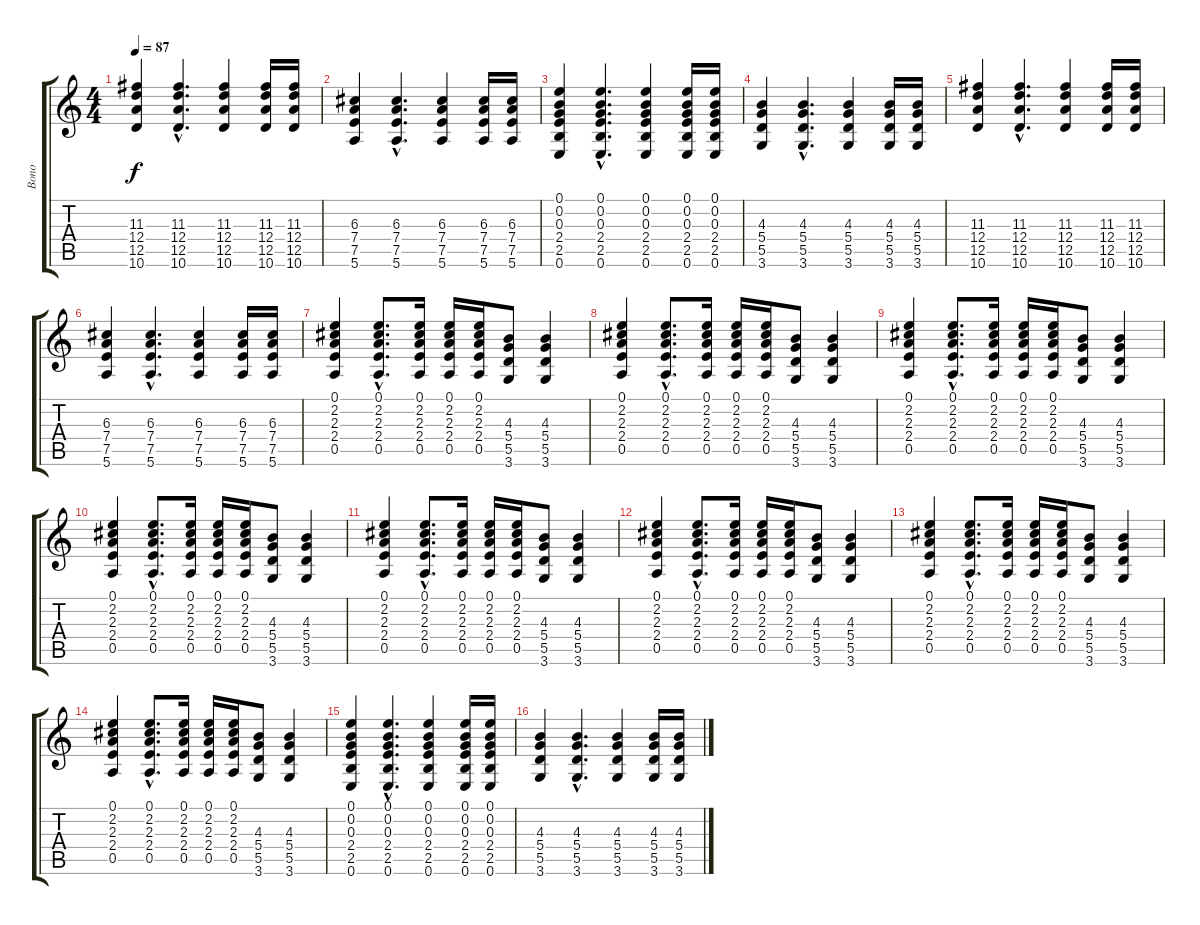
\track ("Bono" "Bono") {instrument acousticguitarsteel}
\staff {score tabs}
\tuning (E4 B3 G3 D3 A2 E2) {hide}
\ts (4 4)
\tempo 87
\clef g2
\ks c
(11.3 12.4 12.5 10.6).4{dy f} (11.3{hac} 12.4{hac} 12.5{hac} 10.6{hac}).4{d} (11.3 12.4 12.5 10.6).4 (11.3 12.4 12.5 10.6).16 (11.3 12.4 12.5 10.6).16 |
(6.3 7.4 7.5 5.6).4 (6.3{hac} 7.4{hac} 7.5{hac} 5.6{hac}).4{d} (6.3 7.4 7.5 5.6).4 (6.3 7.4 7.5 5.6).16 (6.3 7.4 7.5 5.6).16 |
(0.1 0.2 0.3 2.4 2.5 0.6).4 (0.1{hac} 0.2{hac} 0.3{hac} 2.4{hac} 2.5{hac} 0.6{hac}).4{d} (0.1 0.2 0.3 2.4 2.5 0.6).4 (0.1 0.2 0.3 2.4 2.5 0.6).16 (0.1 0.2 0.3 2.4 2.5 0.6).16 |
(4.3 5.4 5.5 3.6).4 (4.3{hac} 5.4{hac} 5.5{hac} 3.6{hac}).4{d} (4.3 5.4 5.5 3.6).4 (4.3 5.4 5.5 3.6).16 (4.3 5.4 5.5 3.6).16 |
(11.3 12.4 12.5 10.6).4 (11.3{hac} 12.4{hac} 12.5{hac} 10.6{hac}).4{d} (11.3 12.4 12.5 10.6).4 (11.3 12.4 12.5 10.6).16 (11.3 12.4 12.5 10.6).16 |
(6.3 7.4 7.5 5.6).4 (6.3{hac} 7.4{hac} 7.5{hac} 5.6{hac}).4{d} (6.3 7.4 7.5 5.6).4 (6.3 7.4 7.5 5.6).16 (6.3 7.4 7.5 5.6).16 |
(0.1 2.2 2.3 2.4 0.5).4 (0.1{hac} 2.2{hac} 2.3{hac} 2.4{hac} 0.5{hac}).8{d} (0.1 2.2 2.3 2.4 0.5).16 (0.1 2.2 2.3 2.4 0.5).16 (0.1 2.2 2.3 2.4 0.5).16 (4.3 5.4 5.5 3.6).8 (4.3 5.4 5.5 3.6).4 |
(0.1 2.2 2.3 2.4 0.5).4 (0.1{hac} 2.2{hac} 2.3{hac} 2.4{hac} 0.5{hac}).8{d} (0.1 2.2 2.3 2.4 0.5).16 (0.1 2.2 2.3 2.4 0.5).16 (0.1 2.2 2.3 2.4 0.5).16 (4.3 5.4 5.5 3.6).8 (4.3 5.4 5.5 3.6).4 |
(0.1 2.2 2.3 2.4 0.5).4 (0.1{hac} 2.2{hac} 2.3{hac} 2.4{hac} 0.5{hac}).8{d} (0.1 2.2 2.3 2.4 0.5).16 (0.1 2.2 2.3 2.4 0.5).16 (0.1 2.2 2.3 2.4 0.5).16 (4.3 5.4 5.5 3.6).8 (4.3 5.4 5.5 3.6).4 |
(0.1 2.2 2.3 2.4 0.5).4 (0.1{hac} 2.2{hac} 2.3{hac} 2.4{hac} 0.5{hac}).8{d} (0.1 2.2 2.3 2.4 0.5).16 (0.1 2.2 2.3 2.4 0.5).16 (0.1 2.2 2.3 2.4 0.5).16 (4.3 5.4 5.5 3.6).8 (4.3 5.4 5.5 3.6).4 |
(0.1 2.2 2.3 2.4 0.5).4 (0.1{hac} 2.2{hac} 2.3{hac} 2.4{hac} 0.5{hac}).8{d} (0.1 2.2 2.3 2.4 0.5).16 (0.1 2.2 2.3 2.4 0.5).16 (0.1 2.2 2.3 2.4 0.5).16 (4.3 5.4 5.5 3.6).8 (4.3 5.4 5.5 3.6).4 |
(0.1 2.2 2.3 2.4 0.5).4 (0.1{hac} 2.2{hac} 2.3{hac} 2.4{hac} 0.5{hac}).8{d} (0.1 2.2 2.3 2.4 0.5).16 (0.1 2.2 2.3 2.4 0.5).16 (0.1 2.2 2.3 2.4 0.5).16 (4.3 5.4 5.5 3.6).8 (4.3 5.4 5.5 3.6).4 |
(0.1 2.2 2.3 2.4 0.5).4 (0.1{hac} 2.2{hac} 2.3{hac} 2.4{hac} 0.5{hac}).8{d} (0.1 2.2 2.3 2.4 0.5).16 (0.1 2.2 2.3 2.4 0.5).16 (0.1 2.2 2.3 2.4 0.5).16 (4.3 5.4 5.5 3.6).8 (4.3 5.4 5.5 3.6).4 |
(0.1 2.2 2.3 2.4 0.5).4 (0.1{hac} 2.2{hac} 2.3{hac} 2.4{hac} 0.5{hac}).8{d} (0.1 2.2 2.3 2.4 0.5).16 (0.1 2.2 2.3 2.4 0.5).16 (0.1 2.2 2.3 2.4 0.5).16 (4.3 5.4 5.5 3.6).8 (4.3 5.4 5.5 3.6).4 |
(0.1 0.2 0.3 2.4 2.5 0.6).4 (0.1{hac} 0.2{hac} 0.3{hac} 2.4{hac} 2.5{hac} 0.6{hac}).4{d} (0.1 0.2 0.3 2.4 2.5 0.6).4 (0.1 0.2 0.3 2.4 2.5 0.6).16 (0.1 0.2 0.3 2.4 2.5 0.6).16 |
(4.3 5.4 5.5 3.6).4 (4.3{hac} 5.4{hac} 5.5{hac} 3.6{hac}).4{d} (4.3 5.4 5.5 3.6).4 (4.3 5.4 5.5 3.6).16 (4.3 5.4 5.5 3.6).16
